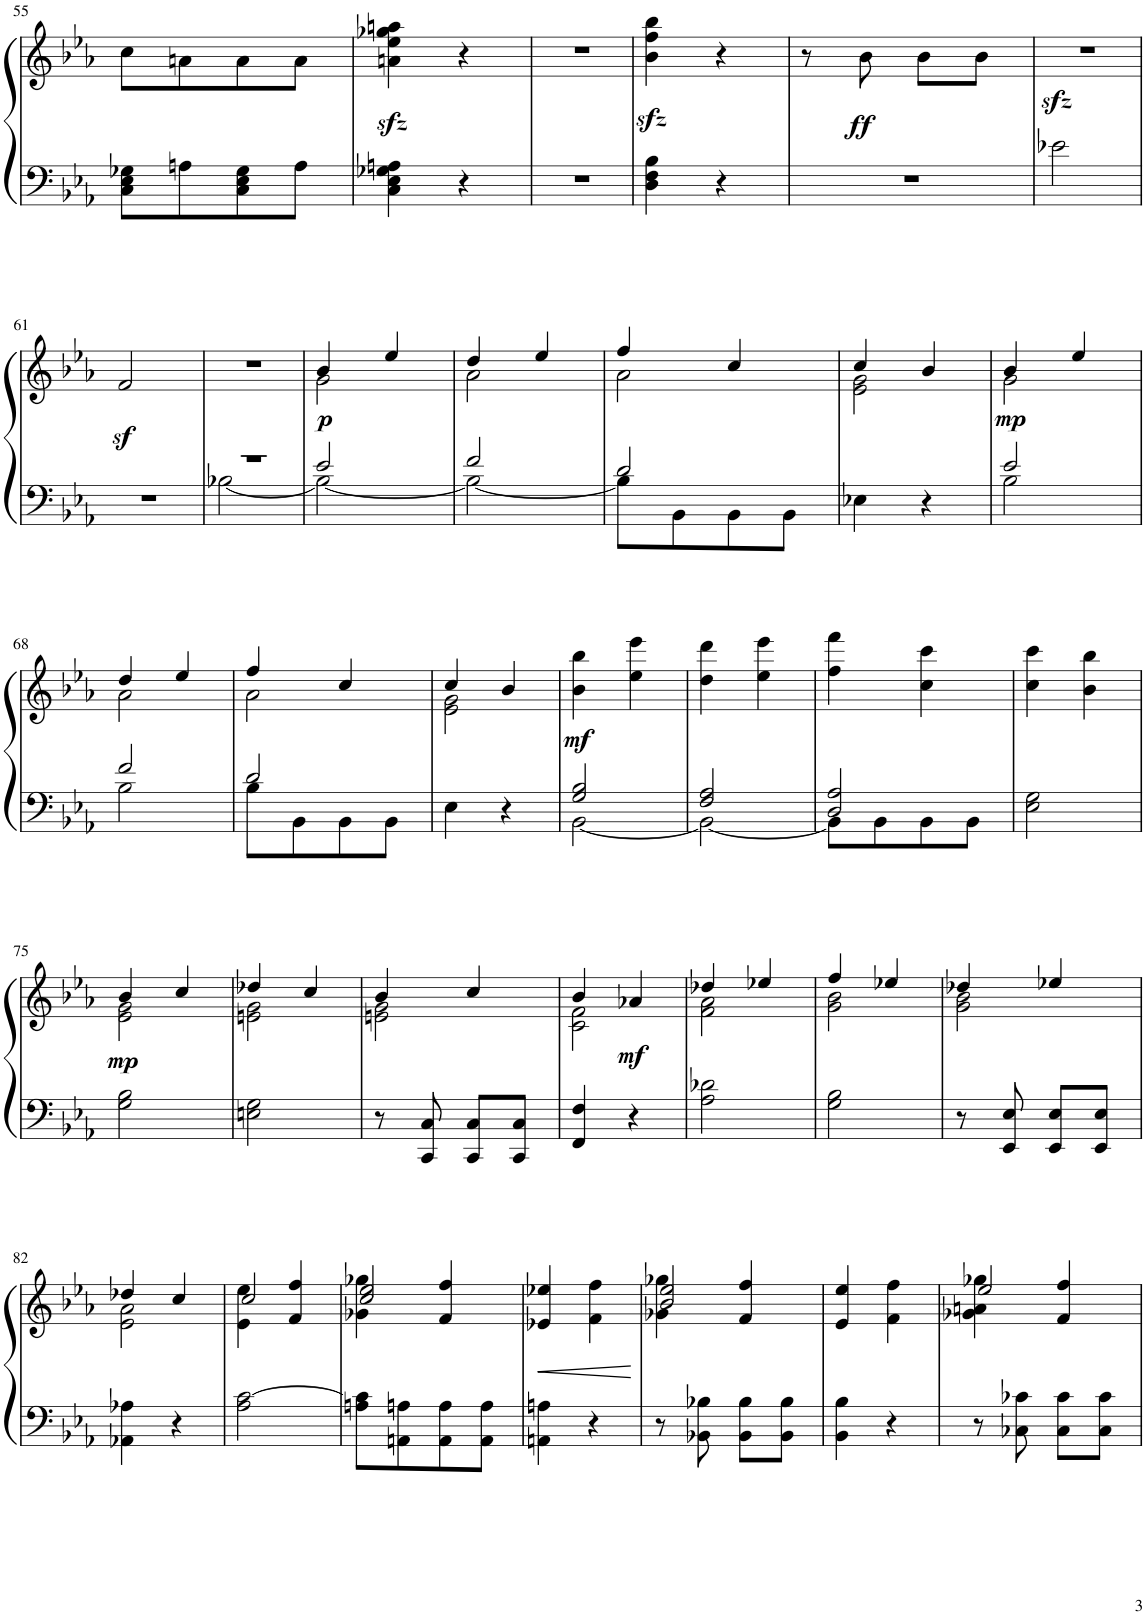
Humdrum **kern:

**kern	**kern	**dynam
*part1	*part1	*part1
*staff2	*staff1	*staff1/2
*I"Piano	*	*
*I'Pno	*	*
!!LO:PB:g=z
*clefF4	*clefG2	*
*k[b-e-a-]	*k[b-e-a-]	*
*M2/4	*M2/4	*
=55	=55	=55
8C\ 8E-\ 8G-X\L	8cc\L	.
8An\	8an\	.
8C\ 8E-\ 8G-\	8a\	.
8A\J	8a\J	.
=56	=56	=56
4C\zz> 4E-\zz> 4G-X\zz> 4An\zz>	4an\ 4ee-\ 4gg-X\ 4aan\	.
4r	4r	.
=57	=57	=57
2r	2r	.
=58	=58	=58
4D\ 4F\ 4B-\	4b-\zz< 4ff\zz< 4bb-\zz<	.
4r	4r	.
=59	=59	=59
2r	8r	.
!	!	!LO:DY:b
.	8b-\	ff
.	8b-\L	.
.	8b-\J	.
=60	=60	=60
!	!	!LO:DY:b
2e-X\	2r	sfz
!!LO:LB:g=z
=61	=61	=61
2r	2fz</	.
=62	=62	=62
*^	*	*
2r	[2B-X\	2r	.
=63	=63	=63	=63
*	*	*^	*
!	!	!	!	!LO:DY:b
2e-/	2B-\_	4b-/	2g\	p
.	.	4ee-/	.	.
=64	=64	=64	=64	=64
2f/	2B-\_	4dd/	2a-\	.
.	.	4ee-/	.	.
=65	=65	=65	=65	=65
2d/	8B-\L]	4ff/	2a-\	.
.	8BB-\	.	.	.
.	8BB-\	4cc/	.	.
.	8BB-\J	.	.	.
*v	*v	*	*	*
=66	=66	=66	=66
4E-X\	4cc/	2e-\ 2g\	.
4r	4b-/	.	.
=67	=67	=67	=67
*^	*	*	*
!	!	!	!	!LO:DY:b
2e-/	2B-\	4b-/	2g\	mp
.	.	4ee-/	.	.
!!LO:LB:g=z	!!
=68	=68	=68	=68	=68
2f/	2B-\	4dd/	2a-\	.
.	.	4ee-/	.	.
=69	=69	=69	=69	=69
2d/	8B-\L	4ff/	2a-\	.
.	8BB-\	.	.	.
.	8BB-\	4cc/	.	.
.	8BB-\J	.	.	.
*v	*v	*	*	*
=70	=70	=70	=70
4E-\	4cc/	2e-\ 2g\	.
4r	4b-/	.	.
*	*v	*v	*
=71	=71	=71
*^	*	*
!	!	!	!LO:DY:b
2G/ 2B-/	[2BB-\	4b-\ 4bb-\	mf
.	.	4ee-\ 4eee-\	.
=72	=72	=72	=72
2F/ 2A-/	2BB-\_	4dd\ 4ddd\	.
.	.	4ee-\ 4eee-\	.
=73	=73	=73	=73
2D/ 2A-/	8BB-\L]	4ff\ 4fff\	.
.	8BB-\	.	.
.	8BB-\	4cc\ 4ccc\	.
.	8BB-\J	.	.
*v	*v	*	*
=74	=74	=74
2E-\ 2G\	4cc\ 4ccc\	.
.	4b-\ 4bb-\	.
!!LO:LB:g=z
=75	=75	=75
*	*^	*
!	!	!	!LO:DY:b
2G\ 2B-\	4b-/	2e-\ 2g\	mp
.	4cc/	.	.
=76	=76	=76	=76
2En\ 2G\	4dd-X/	2en\ 2g\	.
.	4cc/	.	.
=77	=77	=77	=77
8r	4b-/	2en\ 2g\	.
8CC/ 8C/	.	.	.
8CC/ 8C/L	4cc/	.	.
8CC/ 8C/J	.	.	.
=78	=78	=78	=78
4FF/ 4F/	4b-/	2c\ 2f\	.
!	!	!	!LO:DY:b
4r	4a-X/	.	mf
=79	=79	=79	=79
2A-\ 2d-X\	4dd-X/	2f\ 2a-\	.
.	4ee-X/	.	.
=80	=80	=80	=80
2G\ 2B-\	4ff/	2g\ 2b-\	.
.	4ee-X/	.	.
=81	=81	=81	=81
8r	4dd-X/	2g\ 2b-\	.
8EE-/ 8E-/	.	.	.
8EE-/ 8E-/L	4ee-X/	.	.
8EE-/ 8E-/J	.	.	.
!!LO:LB:g=z	!!
=82	=82	=82	=82
4AA-X\ 4A-X\	4dd-X/	2e-\ 2a-\	.
4r	4cc/	.	.
=83	=83	=83	=83
2A-\ [2c\	4e-\ 4ee-\	2cc/	.
.	4f/ 4ff/	.	.
=84	=84	=84	=84
8An\ 8c\]L	4g-X\ 4gg-X\	2cc/ 2ee-/	.
8AAn\ 8An\	.	.	.
8AA\ 8A\	4f/ 4ff/	.	.
8AA\ 8A\J	.	.	.
*	*v	*v	*
=85	=85	=85
!	!	!LO:HP:b
4AAn\ 4An\	4e-X/ 4ee-X/	<
4r	4f\ 4ff\	.
.	.	[
=86	=86	=86
*	*^	*
8r	4g-X\ 4gg-X\	2b-/ 2ee-/	.
8BB-X\ 8B-X\	.	.	.
8BB-\ 8B-\L	4f/ 4ff/	.	.
8BB-\ 8B-\J	.	.	.
*	*v	*v	*
=87	=87	=87
4BB-\ 4B-\	4e-/ 4ee-/	.
4r	4f\ 4ff\	.
=88	=88	=88
*	*^	*
8r	4g-X\ 4an\ 4gg-X\	2ee-/	.
8C-X\ 8c-X\	.	.	.
8C-\ 8c-\L	4f/ 4ff/	.	.
8C-\ 8c-\J	.	.	.
*	*v	*v	*
=	=	=
*-	*-	*-
